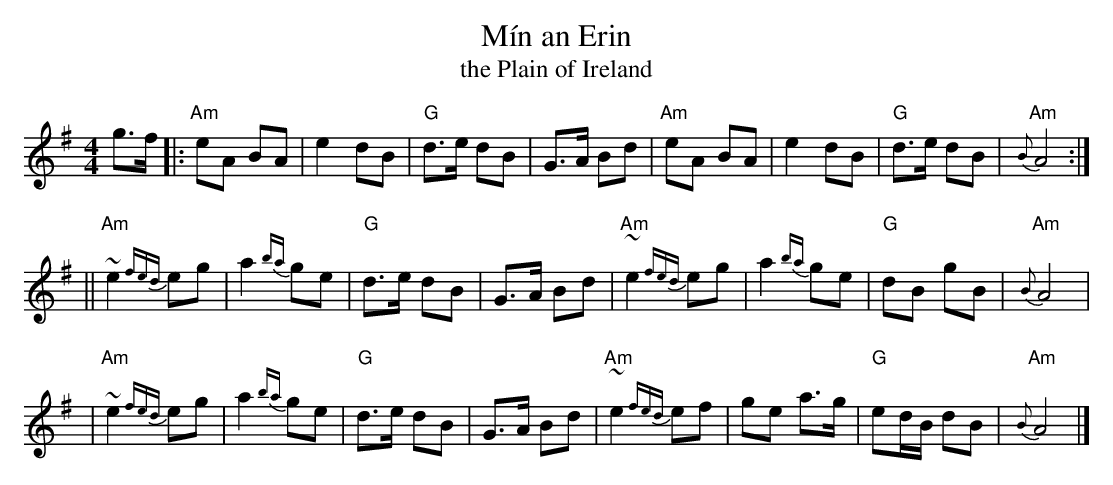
X:1
T: M\'in an Erin
T: the Plain of Ireland
M: 4/4
K: Ador
L: 1/8
g>f \
|: "Am"eA BA | e2 dB | "G"d>e dB | G>A Bd | "Am"eA BA | e2 dB | "G"d>e dB | "Am"{B}A4 :|
|| "Am"~e2 {fed}eg | a2 {ba}ge | "G"d>e dB | G>A Bd | "Am"~e2 {fed}eg | a2 {ba}ge | "G"dB    gB | "Am"{B}A4 |
|  "Am"~e2 {fed}eg | a2 {ba}ge | "G"d>e dB | G>A Bd | "Am"~e2 {fed}ef | ge    a>g | "G"ed/B/ dB | "Am"{B}A4 |]
